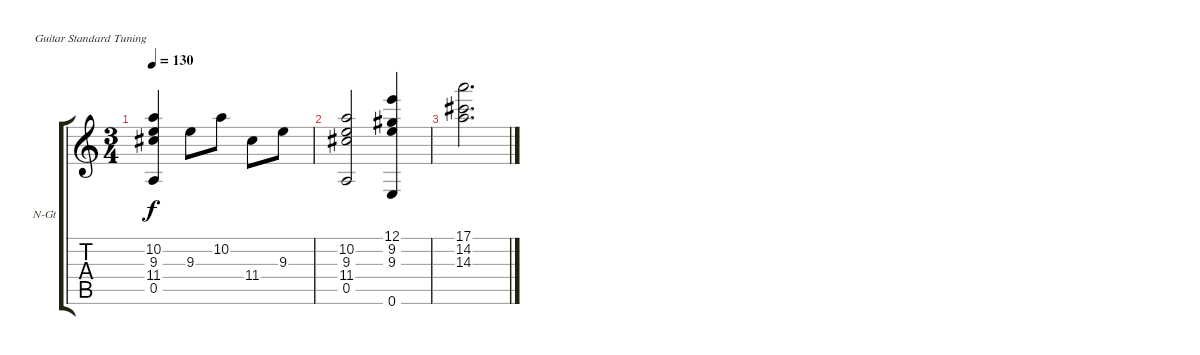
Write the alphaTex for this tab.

\bracketExtendMode groupsimilarinstruments
\firstSystemTrackNameOrientation horizontal
\otherSystemsTrackNameOrientation horizontal
\track ("Pista 1" "N-Gt") {instrument acousticguitarnylon}
\staff {score tabs}
\tuning (E4 B3 G3 D3 A2 E2)
\ts (3 4)
\tempo 130
\clef g2
\ks c
(10.2 9.3 11.4 0.5).4{dy f} 9.3.8 10.2.8 11.4.8 9.3.8 |
(10.2 9.3 11.4 0.5).2 (12.1 9.2 9.3 0.6).4 |
(17.1 14.2 14.3).2{d}
